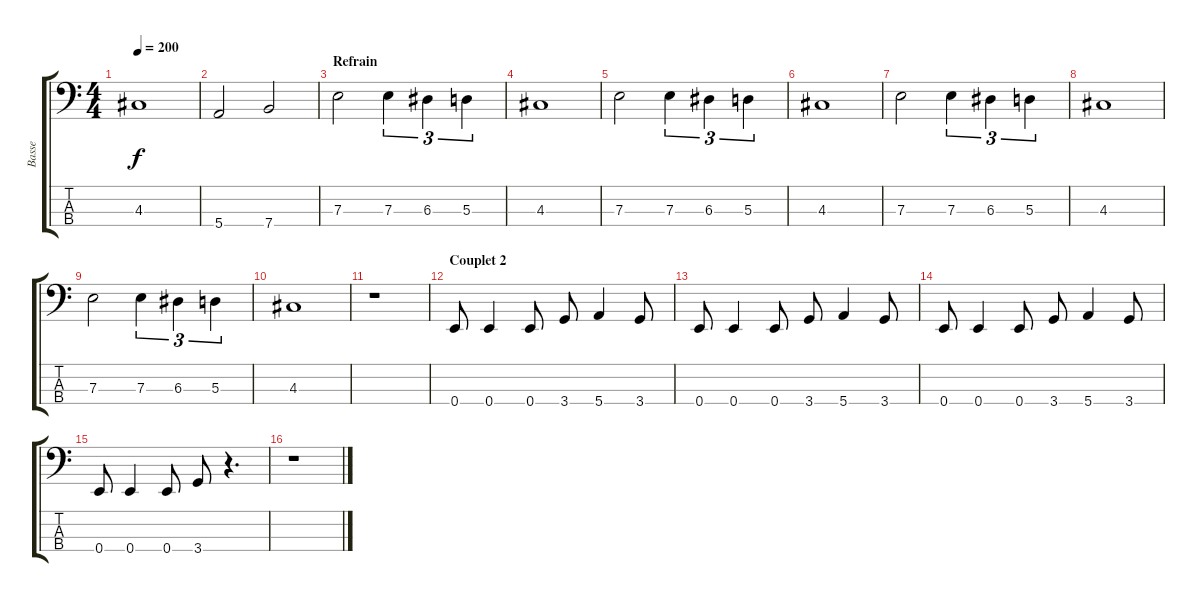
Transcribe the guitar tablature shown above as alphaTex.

\track ("Basse" "Basse") {instrument electricbassfinger}
\staff {score tabs}
\tuning (G2 D2 A1 E1) {hide}
\ts (4 4)
\tempo 200
\clef f4
\ks c
4.3.1{dy f} |
5.4.2 7.4.2 |
\section ("" "Refrain")
7.3.2 7.3.4{tu (3 2)} 6.3.4{tu (3 2)} 5.3.4{tu (3 2)} |
4.3.1 |
7.3.2 7.3.4{tu (3 2)} 6.3.4{tu (3 2)} 5.3.4{tu (3 2)} |
4.3.1 |
7.3.2 7.3.4{tu (3 2)} 6.3.4{tu (3 2)} 5.3.4{tu (3 2)} |
4.3.1 |
7.3.2 7.3.4{tu (3 2)} 6.3.4{tu (3 2)} 5.3.4{tu (3 2)} |
4.3.1 |
r.1 |
\section ("" "Couplet 2")
0.4.8 0.4.4 0.4.8 3.4.8 5.4.4 3.4.8 |
0.4.8 0.4.4 0.4.8 3.4.8 5.4.4 3.4.8 |
0.4.8 0.4.4 0.4.8 3.4.8 5.4.4 3.4.8 |
0.4.8 0.4.4 0.4.8 3.4.8 r.4{d} |
r.1
